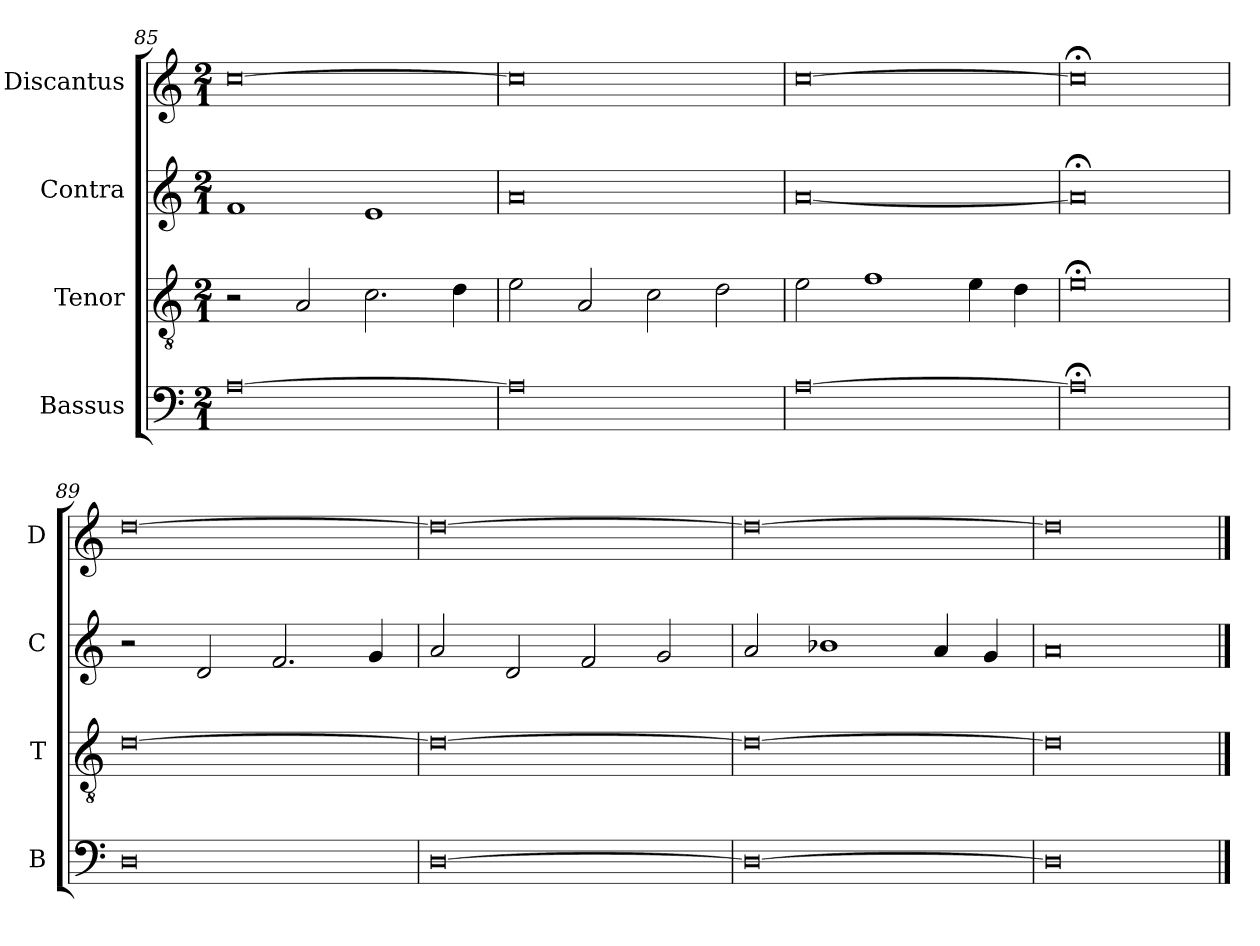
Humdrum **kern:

**kern	**kern	**kern	**kern
*part4	*part3	*part2	*part1
*staff4	*staff3	*staff2	*staff1
*I"Bassus	*I"Tenor	*I"Contra	*I"Discantus
*I'B	*I'T	*I'C	*I'D
*clefF4	*clefGv2	*clefG2	*clefG2
*k[]	*k[]	*k[]	*k[]
*M2/1	*M2/1	*M2/1	*M2/1
=85	=85	=85	=85
[0A	2r	1f	[0cc
.	2A/	.	.
.	2.c\	1e	.
.	4d\	.	.
=86	=86	=86	=86
0A]	2e\	0a	0cc]
.	2A/	.	.
.	2c\	.	.
.	2d\	.	.
=87	=87	=87	=87
[0A	2e\	[0a	[0cc
.	1f	.	.
.	4e\	.	.
.	4d\	.	.
=88	=88	=88	=88
0A;<]	0e;<	0a;<]	0cc;<]
=89	=89	=89	=89
0D	[0d	2r	[0dd
.	.	2d/	.
.	.	2.f/	.
.	.	4g/	.
=90	=90	=90	=90
[0D	0d_	2a/	0dd_
.	.	2d/	.
.	.	2f/	.
.	.	2g/	.
=91	=91	=91	=91
0D_	0d_	2a/	0dd_
.	.	1b-X	.
.	.	4a/	.
.	.	4g/	.
=92	=92	=92	=92
0D]	0d]	0a	0dd]
==	==	==	==
*-	*-	*-	*-
